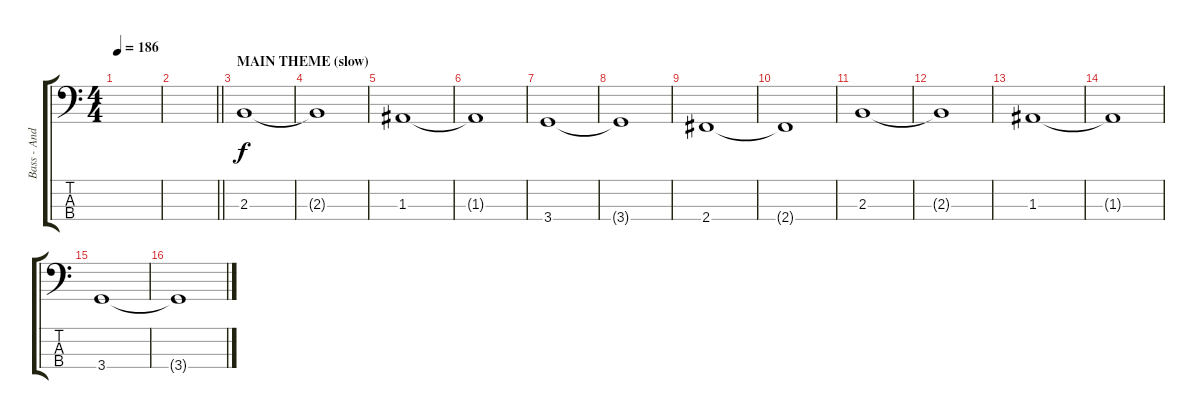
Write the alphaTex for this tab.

\track ("Bass - Andy Laux" "Bass - And") {instrument electricbasspick}
\staff {score tabs}
\tuning (G2 D2 A1 E1) {hide}
\ts (4 4)
\tempo 186
\clef f4
\ks c
|
\barLineRight lightlight
|
\section ("" "MAIN THEME (slow)")
2.3.1 |
2.3{t}.1 |
1.3.1 |
1.3{t}.1 |
3.4.1 |
3.4{t}.1 |
2.4.1 |
2.4{t}.1 |
2.3.1 |
2.3{t}.1 |
1.3.1 |
1.3{t}.1 |
3.4.1 |
3.4{t}.1
